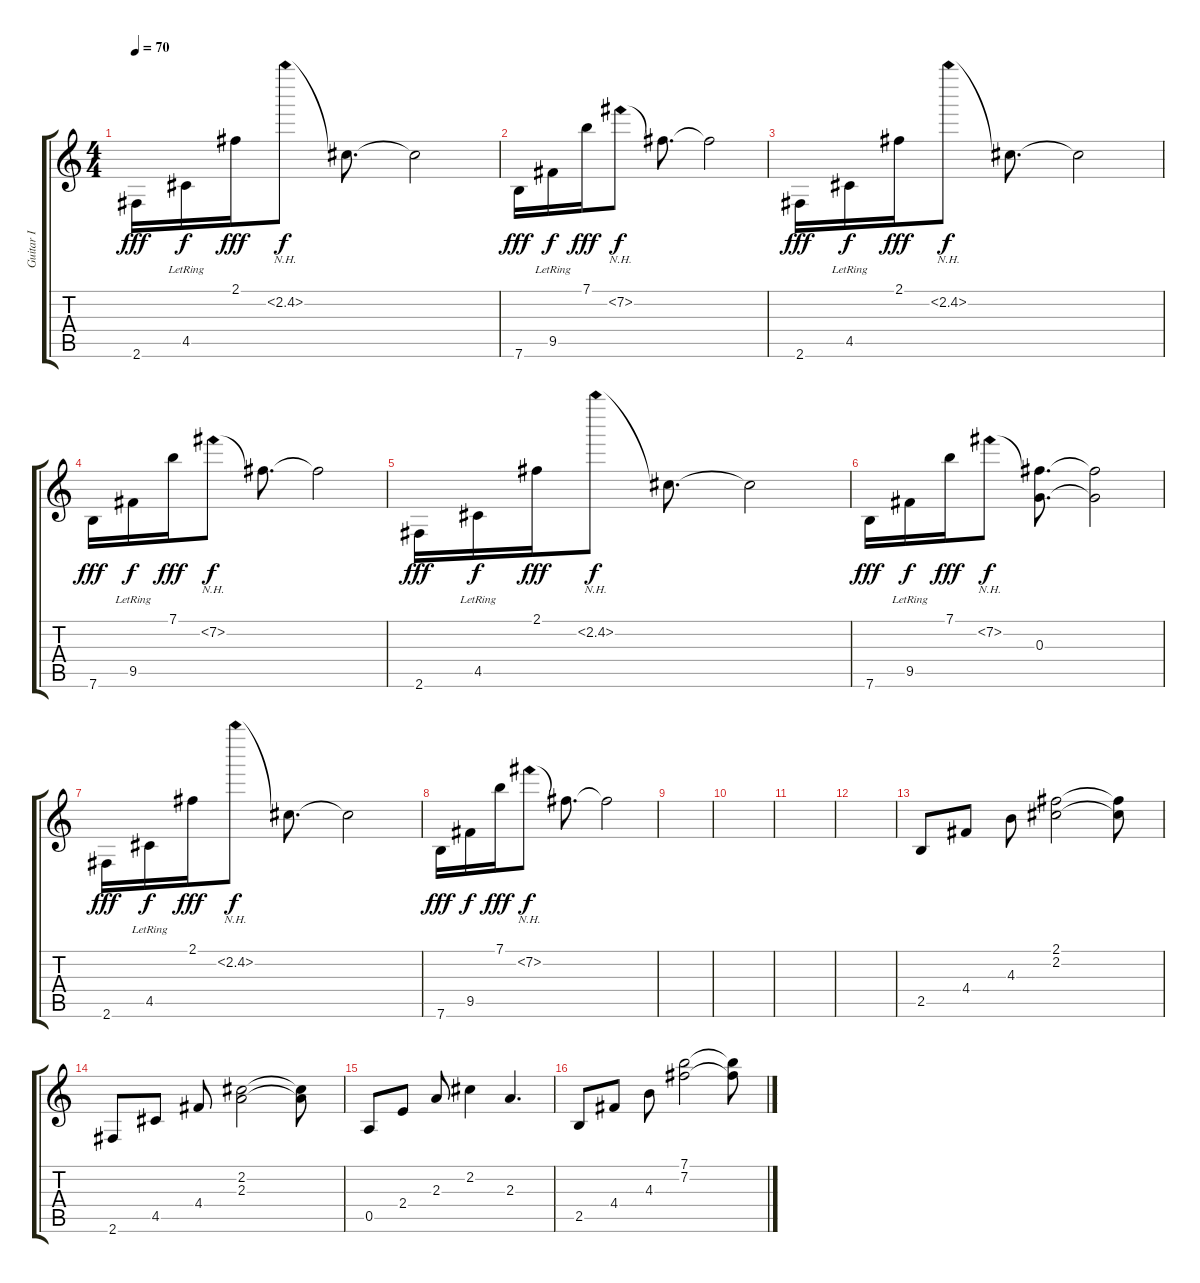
\track ("Guitar I" "Guitar I") {instrument distortionguitar}
\staff {score tabs}
\tuning (E4 B3 G3 D3 A2 E2) {hide}
\ts (4 4)
\tempo 70
\clef g2
\ks c
2.6.16{dy fff} 4.5{lr}.16{dy f} 2.1.16{dy fff} 2.2{nh}.8{dy f} 2.2{t}.8{d} 2.2{t}.2 |
7.6.16{dy fff} 9.5{lr}.16{dy f} 7.1.16{dy fff} 7.2{nh}.8{dy f} 7.2{t}.8{d} 7.2{t}.2 |
2.6.16{dy fff} 4.5{lr}.16{dy f} 2.1.16{dy fff} 2.2{nh}.8{dy f} 2.2{t}.8{d} 2.2{t}.2 |
7.6.16{dy fff} 9.5{lr}.16{dy f} 7.1.16{dy fff} 7.2{nh}.8{dy f} 7.2{t}.8{d} 7.2{t}.2 |
2.6.16{dy fff} 4.5{lr}.16{dy f} 2.1.16{dy fff} 2.2{nh}.8{dy f} 2.2{t}.8{d} 2.2{t}.2 |
7.6.16{dy fff} 9.5{lr}.16{dy f} 7.1.16{dy fff} 7.2{nh}.8{dy f} (7.2{t} 0.3).8{d} (7.2{t} 0.3{t}).2 |
2.6.16{dy fff} 4.5{lr}.16{dy f} 2.1.16{dy fff} 2.2{nh}.8{dy f} 2.2{t}.8{d} 2.2{t}.2 |
7.6.16{dy fff} 9.5.16{dy f} 7.1.16{dy fff} 7.2{nh}.8{dy f} 7.2{t}.8{d} 7.2{t}.2 |
|
|
|
|
2.5.8{instrument electricguitarclean} 4.4.8 4.3.8 (2.1 2.2).2 (2.1{t} 2.2{t}).8 |
2.6.8 4.5.8 4.4.8 (2.2 2.3).2 (2.2{t} 2.3{t}).8 |
0.5.8 2.4.8 2.3.8 2.2.4 2.3.4{d} |
2.5.8 4.4.8 4.3.8 (7.1 7.2).2 (7.1{t} 7.2{t}).8
